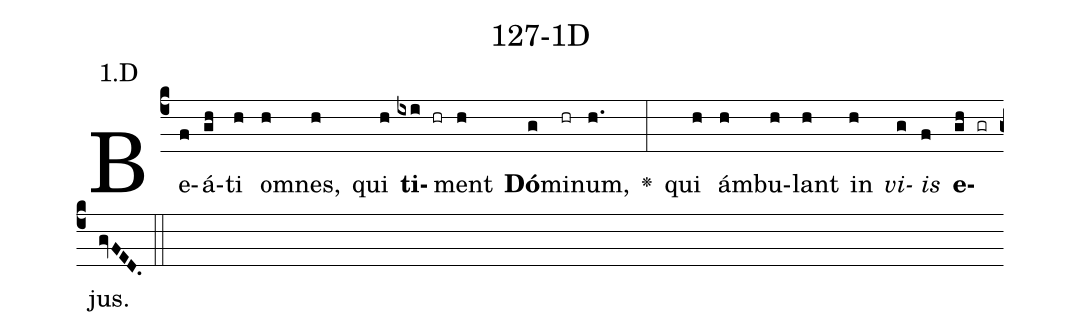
name: 127-1D;
annotation: 1.D;
%%
(c4)Be(f)á(gh)ti(h) om(h)nes,(h) qui(h) <b>ti</b>(ixi hr)ment(h) <b>Dó</b>(g)mi(hr)num,(h.) <v>\greheightstar</v>(:) qui(h) ám(h)bu(h)lant(h) in(h) <i>vi</i>(g)<i>is</i>(f) <b>e</b>(gh gr)jus.(gvFED.) (::)


%E(h) u(h) o(g) u(f) a(gh) e.(gvFED.) (::)
